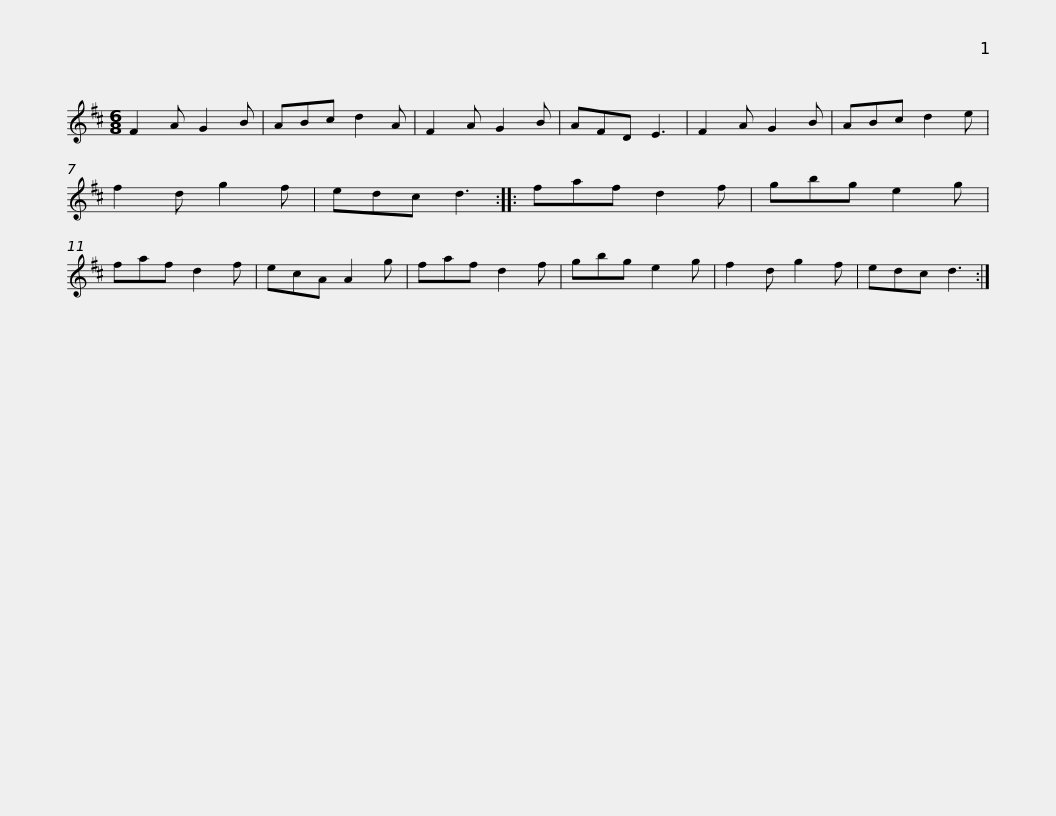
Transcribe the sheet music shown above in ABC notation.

X:1
L:1/8
M:6/8
I:linebreak $
K:D
V:1 treble
V:1
 F2 A G2 B | ABc d2 A | F2 A G2 B | AFD E3 | F2 A G2 B | %5
 ABc d2 e | f2 d g2 f | edc d3 :: faf d2 f |$ gbg e2 g | %10
 faf d2 f | ecA A2 g | faf d2 f | gbg e2 g | f2 d g2 f | %15
 edc d3 :| %16
